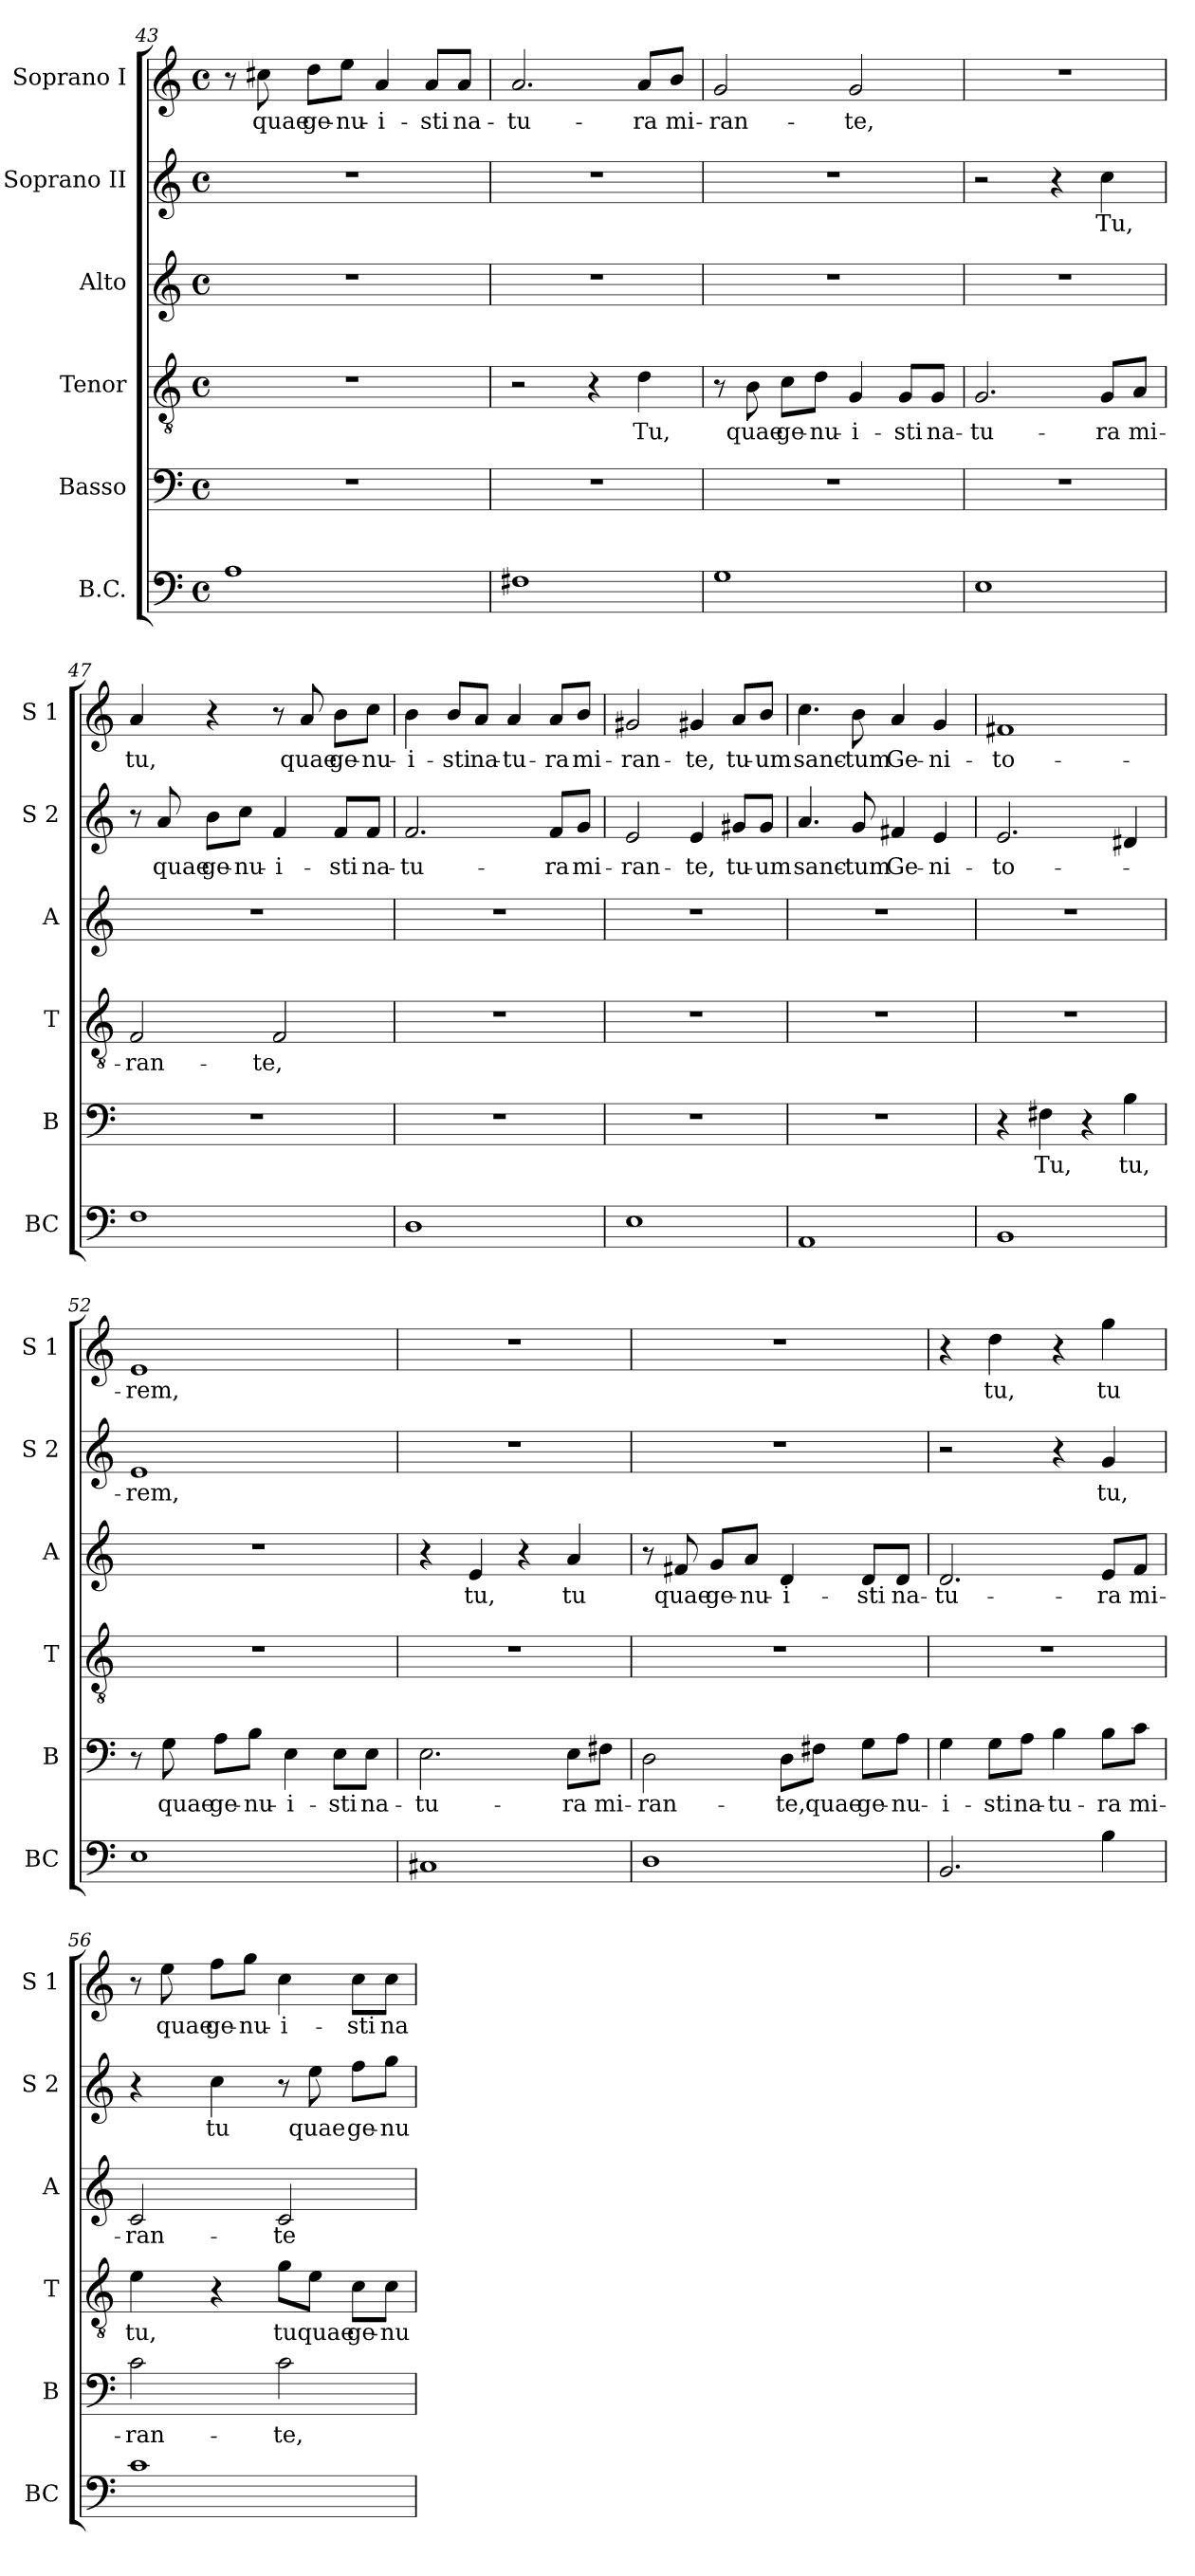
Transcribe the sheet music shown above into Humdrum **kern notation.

**kern	**kern	**text	**kern	**text	**kern	**text	**kern	**text	**kern	**text
*part6	*part5	*part5	*part4	*part4	*part3	*part3	*part2	*part2	*part1	*part1
*staff6	*staff5	*staff5	*staff4	*staff4	*staff3	*staff3	*staff2	*staff2	*staff1	*staff1
*I"B.C.	*I"Basso	*	*I"Tenor	*	*I"Alto	*	*I"Soprano II	*	*I"Soprano I	*
*I'BC	*I'B	*	*I'T	*	*I'A	*	*I'S 2	*	*I'S 1	*
*clefF4	*clefF4	*	*clefGv2	*	*clefG2	*	*clefG2	*	*clefG2	*
*k[]	*k[]	*	*k[]	*	*k[]	*	*k[]	*	*k[]	*
*C:	*C:	*	*C:	*	*C:	*	*C:	*	*C:	*
*M4/4	*M4/4	*	*M4/4	*	*M4/4	*	*M4/4	*	*M4/4	*
*met(c)	*met(c)	*	*met(c)	*	*met(c)	*	*met(c)	*	*met(c)	*
=43	=43	=43	=43	=43	=43	=43	=43	=43	=43	=43
1A	1r	.	1r	.	1r	.	1r	.	8r	.
!	!	!	!	!	!	!	!	!	!	!LO:LY:b
.	.	.	.	.	.	.	.	.	8cc#X\	quae
!	!	!	!	!	!	!	!	!	!	!LO:LY:b
.	.	.	.	.	.	.	.	.	8dd\L	ge-
!	!	!	!	!	!	!	!	!	!	!LO:LY:b
.	.	.	.	.	.	.	.	.	8ee\J	-nu-
!	!	!	!	!	!	!	!	!	!	!LO:LY:b
.	.	.	.	.	.	.	.	.	4a/	-i-
!	!	!	!	!	!	!	!	!	!	!LO:LY:b
.	.	.	.	.	.	.	.	.	8a/L	-sti
!	!	!	!	!	!	!	!	!	!	!LO:LY:b
.	.	.	.	.	.	.	.	.	8a/J	na-
!!LO:LB:g=z
=44	=44	=44	=44	=44	=44	=44	=44	=44	=44	=44
!	!	!	!	!	!	!	!	!	!	!LO:LY:b
1F#X	1r	.	2r	.	1r	.	1r	.	2.a/	-tu-
.	.	.	4r	.	.	.	.	.	.	.
!	!	!	!	!LO:LY:b	!	!	!	!	!	!LO:LY:b
.	.	.	4d\	Tu,	.	.	.	.	8a/L	-ra
!	!	!	!	!	!	!	!	!	!	!LO:LY:b
.	.	.	.	.	.	.	.	.	8b/J	mi-
=45	=45	=45	=45	=45	=45	=45	=45	=45	=45	=45
!	!	!	!	!	!	!	!	!	!	!LO:LY:b
1G	1r	.	8r	.	1r	.	1r	.	2g/	-ran-
!	!	!	!	!LO:LY:b	!	!	!	!	!	!
.	.	.	8B\	quae	.	.	.	.	.	.
!	!	!	!	!LO:LY:b	!	!	!	!	!	!
.	.	.	8c\L	ge-	.	.	.	.	.	.
!	!	!	!	!LO:LY:b	!	!	!	!	!	!
.	.	.	8d\J	-nu-	.	.	.	.	.	.
!	!	!	!	!LO:LY:b	!	!	!	!	!	!LO:LY:b
.	.	.	4G/	-i-	.	.	.	.	2g/	-te,
!	!	!	!	!LO:LY:b	!	!	!	!	!	!
.	.	.	8G/L	-sti	.	.	.	.	.	.
!	!	!	!	!LO:LY:b	!	!	!	!	!	!
.	.	.	8G/J	na-	.	.	.	.	.	.
=46	=46	=46	=46	=46	=46	=46	=46	=46	=46	=46
!	!	!	!	!LO:LY:b	!	!	!	!	!	!
1E	1r	.	2.G/	-tu-	1r	.	2r	.	1r	.
.	.	.	.	.	.	.	4r	.	.	.
!	!	!	!	!LO:LY:b	!	!	!	!LO:LY:b	!	!
.	.	.	8G/L	-ra	.	.	4cc\	Tu,	.	.
!	!	!	!	!LO:LY:b	!	!	!	!	!	!
.	.	.	8A/J	mi-	.	.	.	.	.	.
=47	=47	=47	=47	=47	=47	=47	=47	=47	=47	=47
*^	*	*	*	*	*	*	*	*	*	*
!	!	!	!	!	!LO:LY:b	!	!	!	!	!	!LO:LY:b
1F	2ryy	1r	.	2F/	-ran-	1r	.	8r	.	4a/	tu,
!	!	!	!	!	!	!	!	!	!LO:LY:b	!	!
.	.	.	.	.	.	.	.	8a/	quae	.	.
!	!	!	!	!	!	!	!	!	!LO:LY:b	!	!
.	.	.	.	.	.	.	.	8b\L	ge-	4r	.
!	!	!	!	!	!	!	!	!	!LO:LY:b	!	!
.	.	.	.	.	.	.	.	8cc\J	-nu-	.	.
!	!	!	!	!	!LO:LY:b	!	!	!	!LO:LY:b	!	!
.	2ryy	.	.	2F/	-te,	.	.	4f/	-i-	8r	.
!	!	!	!	!	!	!	!	!	!	!	!LO:LY:b
.	.	.	.	.	.	.	.	.	.	8a/	quae
!	!	!	!	!	!	!	!	!	!LO:LY:b	!	!LO:LY:b
.	.	.	.	.	.	.	.	8f/L	-sti	8b\L	ge-
!	!	!	!	!	!	!	!	!	!LO:LY:b	!	!LO:LY:b
.	.	.	.	.	.	.	.	8f/J	na-	8cc\J	-nu-
*v	*v	*	*	*	*	*	*	*	*	*	*
=48	=48	=48	=48	=48	=48	=48	=48	=48	=48	=48
!	!	!	!	!	!	!	!	!LO:LY:b	!	!LO:LY:b
1D	1r	.	1r	.	1r	.	2.f/	-tu-	4b\	-i-
!	!	!	!	!	!	!	!	!	!	!LO:LY:b
.	.	.	.	.	.	.	.	.	8b/L	-sti
!	!	!	!	!	!	!	!	!	!	!LO:LY:b
.	.	.	.	.	.	.	.	.	8a/J	na-
!	!	!	!	!	!	!	!	!	!	!LO:LY:b
.	.	.	.	.	.	.	.	.	4a/	-tu-
!	!	!	!	!	!	!	!	!LO:LY:b	!	!LO:LY:b
.	.	.	.	.	.	.	8f/L	-ra	8a/L	-ra
!	!	!	!	!	!	!	!	!LO:LY:b	!	!LO:LY:b
.	.	.	.	.	.	.	8g/J	mi-	8b/J	mi-
=49	=49	=49	=49	=49	=49	=49	=49	=49	=49	=49
!	!	!	!	!	!	!	!	!LO:LY:b	!	!LO:LY:b
1E	1r	.	1r	.	1r	.	2e/	-ran-	2g#X/	-ran-
!	!	!	!	!	!	!	!	!LO:LY:b	!	!LO:LY:b
.	.	.	.	.	.	.	4e/	-te,	4g#X/	-te,
!	!	!	!	!	!	!	!	!LO:LY:b	!	!LO:LY:b
.	.	.	.	.	.	.	8g#X/L	tu-	8a/L	tu-
!	!	!	!	!	!	!	!	!LO:LY:b	!	!LO:LY:b
.	.	.	.	.	.	.	8g#/J	-um	8b/J	-um
!!LO:PB:g=z
=50	=50	=50	=50	=50	=50	=50	=50	=50	=50	=50
!	!	!	!	!	!	!	!	!LO:LY:b	!	!LO:LY:b
1AA	1r	.	1r	.	1r	.	4.a/	sanc-	4.cc\	sanc-
!	!	!	!	!	!	!	!	!LO:LY:b	!	!LO:LY:b
.	.	.	.	.	.	.	8g/	-tum	8b\	-tum
!	!	!	!	!	!	!	!	!LO:LY:b	!	!LO:LY:b
.	.	.	.	.	.	.	4f#X/	Ge-	4a/	Ge-
!	!	!	!	!	!	!	!	!LO:LY:b	!	!LO:LY:b
.	.	.	.	.	.	.	4e/	-ni-	4g/	-ni-
=51	=51	=51	=51	=51	=51	=51	=51	=51	=51	=51
*^	*	*	*	*	*	*	*	*	*	*
!	!	!	!	!	!	!	!	!	!LO:LY:b	!	!LO:LY:b
1BB	2ryy	4r	.	1r	.	1r	.	2.e/	-to-	1f#X	-to-
!	!	!	!LO:LY:b	!	!	!	!	!	!	!	!
.	.	4F#X\	Tu,	.	.	.	.	.	.	.	.
.	2ryy	4r	.	.	.	.	.	.	.	.	.
!	!	!	!LO:LY:b	!	!	!	!	!	!	!	!
.	.	4B\	tu,	.	.	.	.	4d#X/	.	.	.
*v	*v	*	*	*	*	*	*	*	*	*	*
=52	=52	=52	=52	=52	=52	=52	=52	=52	=52	=52
!	!	!	!	!	!	!	!	!LO:LY:b	!	!LO:LY:b
1E	8r	.	1r	.	1r	.	1e	-rem,	1e	-rem,
!	!	!LO:LY:b	!	!	!	!	!	!	!	!
.	8G\	quae	.	.	.	.	.	.	.	.
!	!	!LO:LY:b	!	!	!	!	!	!	!	!
.	8A\L	ge-	.	.	.	.	.	.	.	.
!	!	!LO:LY:b	!	!	!	!	!	!	!	!
.	8B\J	-nu-	.	.	.	.	.	.	.	.
!	!	!LO:LY:b	!	!	!	!	!	!	!	!
.	4E\	-i-	.	.	.	.	.	.	.	.
!	!	!LO:LY:b	!	!	!	!	!	!	!	!
.	8E\L	-sti	.	.	.	.	.	.	.	.
!	!	!LO:LY:b	!	!	!	!	!	!	!	!
.	8E\J	na-	.	.	.	.	.	.	.	.
=53	=53	=53	=53	=53	=53	=53	=53	=53	=53	=53
!	!	!LO:LY:b	!	!	!	!	!	!	!	!
1C#X	2.E\	-tu-	1r	.	4r	.	1r	.	1r	.
!	!	!	!	!	!	!LO:LY:b	!	!	!	!
.	.	.	.	.	4e/	tu,	.	.	.	.
.	.	.	.	.	4r	.	.	.	.	.
!	!	!LO:LY:b	!	!	!	!LO:LY:b	!	!	!	!
.	8E\L	-ra	.	.	4a/	tu	.	.	.	.
!	!	!LO:LY:b	!	!	!	!	!	!	!	!
.	8F#X\J	mi-	.	.	.	.	.	.	.	.
=54	=54	=54	=54	=54	=54	=54	=54	=54	=54	=54
!	!	!LO:LY:b	!	!	!	!	!	!	!	!
1D	2D\	-ran-	1r	.	8r	.	1r	.	1r	.
!	!	!	!	!	!	!LO:LY:b	!	!	!	!
.	.	.	.	.	8f#X/	quae	.	.	.	.
!	!	!	!	!	!	!LO:LY:b	!	!	!	!
.	.	.	.	.	8g/L	ge-	.	.	.	.
!	!	!	!	!	!	!LO:LY:b	!	!	!	!
.	.	.	.	.	8a/J	-nu-	.	.	.	.
!	!	!LO:LY:b	!	!	!	!LO:LY:b	!	!	!	!
.	8D\L	-te,	.	.	4d/	-i-	.	.	.	.
!	!	!LO:LY:b	!	!	!	!	!	!	!	!
.	8F#X\J	quae	.	.	.	.	.	.	.	.
!	!	!LO:LY:b	!	!	!	!LO:LY:b	!	!	!	!
.	8G\L	ge-	.	.	8d/L	-sti	.	.	.	.
!	!	!LO:LY:b	!	!	!	!LO:LY:b	!	!	!	!
.	8A\J	-nu-	.	.	8d/J	na-	.	.	.	.
!!LO:LB:g=z
=55	=55	=55	=55	=55	=55	=55	=55	=55	=55	=55
!	!	!LO:LY:b	!	!	!	!LO:LY:b	!	!	!	!
2.BB/	4G\	-i-	1r	.	2.d/	-tu-	2r	.	4r	.
!	!	!LO:LY:b	!	!	!	!	!	!	!	!LO:LY:b
.	8G\L	-sti	.	.	.	.	.	.	4dd\	tu,
!	!	!LO:LY:b	!	!	!	!	!	!	!	!
.	8A\J	na-	.	.	.	.	.	.	.	.
!	!	!LO:LY:b	!	!	!	!	!	!	!	!
.	4B\	-tu-	.	.	.	.	4r	.	4r	.
!	!	!LO:LY:b	!	!	!	!LO:LY:b	!	!LO:LY:b	!	!LO:LY:b
4B\	8B\L	-ra	.	.	8e/L	-ra	4g/	tu,	4gg\	tu
!	!	!LO:LY:b	!	!	!	!LO:LY:b	!	!	!	!
.	8c\J	mi-	.	.	8f/J	mi-	.	.	.	.
=56	=56	=56	=56	=56	=56	=56	=56	=56	=56	=56
!	!	!LO:LY:b	!	!LO:LY:b	!	!LO:LY:b	!	!	!	!
1c	2c\	-ran-	4e\	tu,	2c/	-ran-	4r	.	8r	.
!	!	!	!	!	!	!	!	!	!	!LO:LY:b
.	.	.	.	.	.	.	.	.	8ee\	quae
!	!	!	!	!	!	!	!	!LO:LY:b	!	!LO:LY:b
.	.	.	4r	.	.	.	4cc\	tu	8ff\L	ge-
!	!	!	!	!	!	!	!	!	!	!LO:LY:b
.	.	.	.	.	.	.	.	.	8gg\J	-nu-
!	!	!LO:LY:b	!	!LO:LY:b	!	!LO:LY:b	!	!	!	!LO:LY:b
.	2c\	-te,	8g\L	tu	2c/	-te	8r	.	4cc\	-i-
!	!	!	!	!LO:LY:b	!	!	!	!LO:LY:b	!	!
.	.	.	8e\J	quae	.	.	8ee\	quae	.	.
!	!	!	!	!LO:LY:b	!	!	!	!LO:LY:b	!	!LO:LY:b
.	.	.	8c\L	ge-	.	.	8ff\L	ge-	8cc\L	-sti
!	!	!	!	!LO:LY:b	!	!	!	!LO:LY:b	!	!LO:LY:b
.	.	.	8c\J	-nu-	.	.	8gg\J	-nu-	8cc\J	na-
=	=	=	=	=	=	=	=	=	=	=
*-	*-	*-	*-	*-	*-	*-	*-	*-	*-	*-
